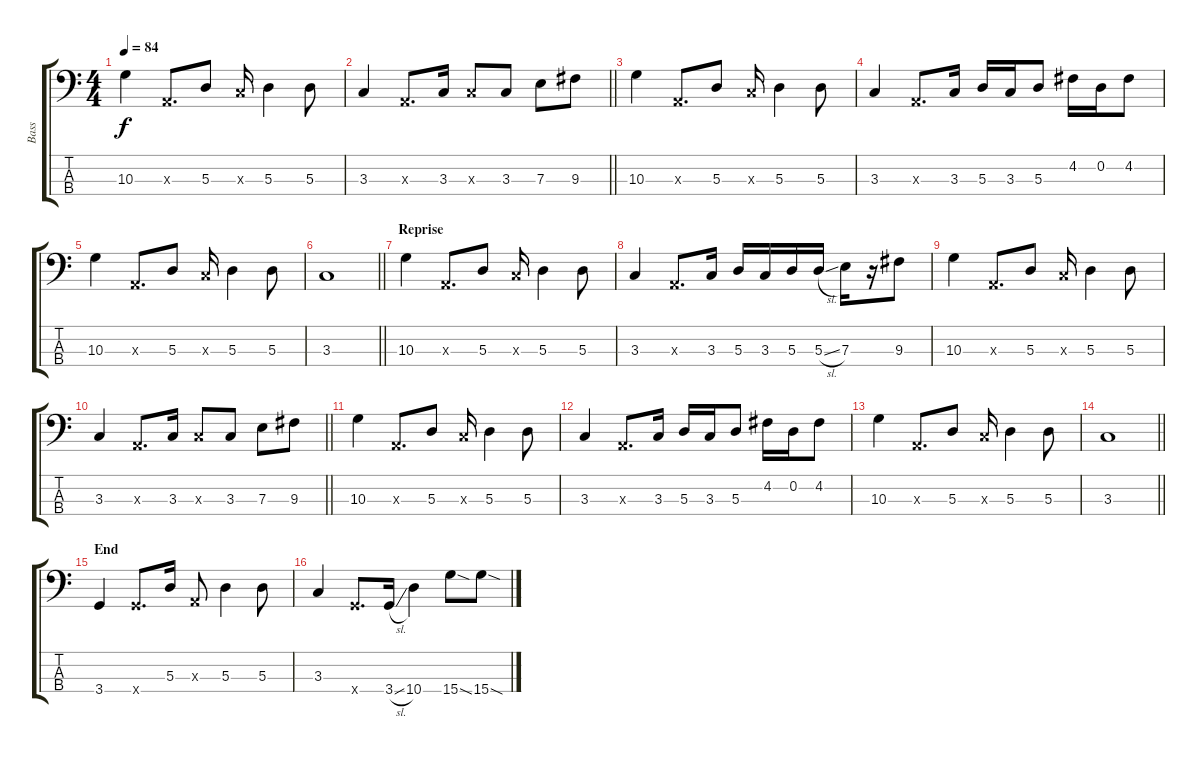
\track ("Bass" "Bass") {instrument electricbassfinger}
\staff {score tabs}
\tuning (G2 D2 A1 E1) {hide}
\ts (4 4)
\tempo 84
\clef f4
\ks c
10.3.4{dy f} 0.3{x}.8{d} 5.3.8 3.3{x}.16 5.3.4 5.3.8 |
\barLineRight lightlight
3.3.4 0.3{x}.8{d} 3.3.16 3.3{x}.8 3.3.8 7.3.8 9.3.8 |
10.3.4 0.3{x}.8{d} 5.3.8 3.3{x}.16 5.3.4 5.3.8 |
3.3.4 0.3{x}.8{d} 3.3.16 5.3.16 3.3.16 5.3.8 4.2.16 0.2.16 4.2.8 |
10.3.4 0.3{x}.8{d} 5.3.8 3.3{x}.16 5.3.4 5.3.8 |
\barLineRight lightlight
3.3.1 |
\section ("" "Reprise")
10.3.4 0.3{x}.8{d} 5.3.8 3.3{x}.16 5.3.4 5.3.8 |
3.3.4 0.3{x}.8{d} 3.3.16 5.3.16 3.3.16 5.3.16 5.3{sl}.16 7.3.16 r.16 9.3.8 |
10.3.4 0.3{x}.8{d} 5.3.8 3.3{x}.16 5.3.4 5.3.8 |
\barLineRight lightlight
3.3.4 0.3{x}.8{d} 3.3.16 3.3{x}.8 3.3.8 7.3.8 9.3.8 |
10.3.4 0.3{x}.8{d} 5.3.8 3.3{x}.16 5.3.4 5.3.8 |
3.3.4 0.3{x}.8{d} 3.3.16 5.3.16 3.3.16 5.3.8 4.2.16 0.2.16 4.2.8 |
10.3.4 0.3{x}.8{d} 5.3.8 3.3{x}.16 5.3.4 5.3.8 |
\barLineRight lightlight
3.3.1 |
\section ("" "End")
3.4.4 3.4{x}.8{d} 5.3.16 0.3{x}.8 5.3.4 5.3.8 |
3.3.4 3.4{x}.8{d} 3.4{sl}.16 10.4.4 15.4{sod}.8 15.4{sod}.8
